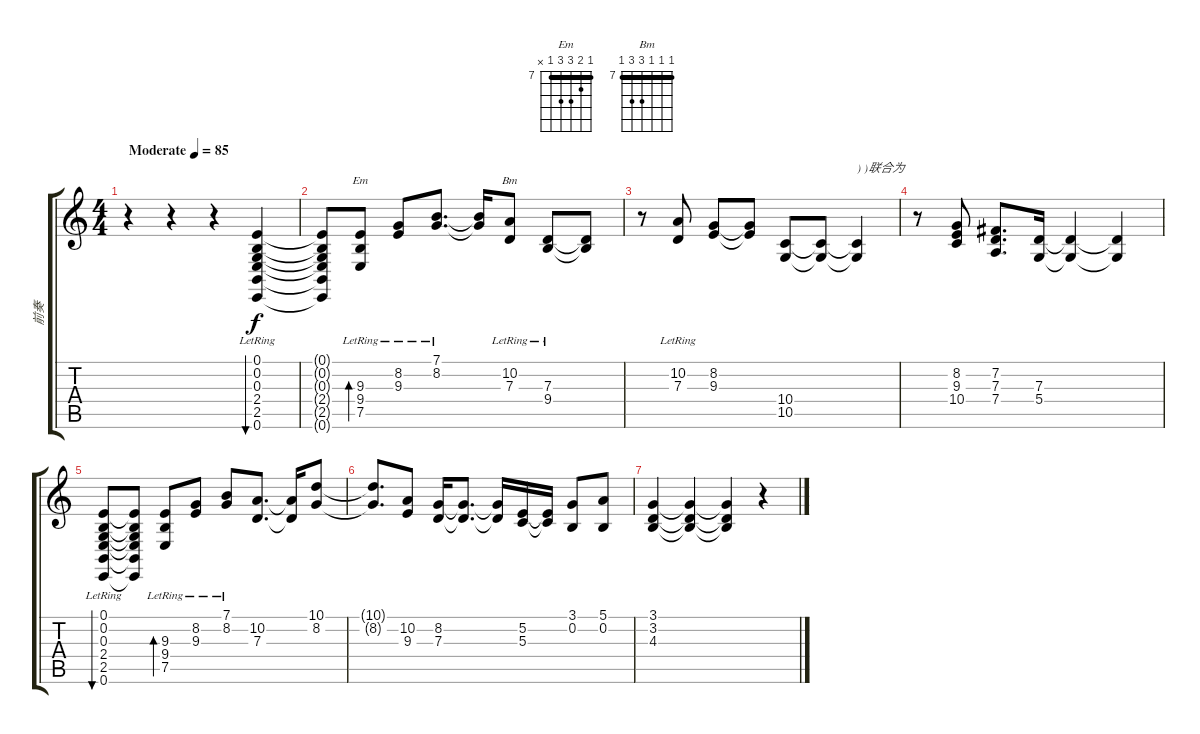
\track ("前奏" "前奏") {instrument pad4choir}
\staff {score tabs}
\tuning (E4 B3 G3 D3 A2 E2) {hide}
\chord ("Em" 7 8 9 9 7 x) {firstfret 7 barre 7}
\chord ("Bm" 7 7 7 9 9 7) {firstfret 7 barre 7}
\ts (4 4)
\tempo (85 "Moderate")
\clef g2
\ks c
r.4{dy f instrument pad4choir} r.4 r.4 (0.1{lr} 0.2{lr} 0.3{lr} 2.4{lr} 2.5{lr} 0.6{lr}).4{bu 60} |
(0.1{t} 0.2{t} 0.3{t} 2.4{t} 2.5{t} 0.6{t}).8 (9.3{lr} 9.4{lr} 7.5).8{bd 240 ch "Em"} (8.2{lr} 9.3).8 (7.1{lr} 8.2{lr}).8{d} (7.1{t} 8.2{t}).16 (10.2{lr} 7.3).8{ch "Bm"} (7.3{lr} 9.4{lr}).8 (7.3{t} 9.4{t}).8 |
r.8 (10.2{lr} 7.3).8 (8.2 9.3).8 (8.2{t} 9.3{t}).8 (10.4 10.5).8 (10.4{t} 10.5{t}).8 (10.4{t} 10.5{t}).4{txt ") )联合为"} |
r.8 (8.2 9.3 10.4).8 (7.2 7.3 7.4).8{d} (7.3 5.4).16 (7.3{t} 5.4{t}).4 (7.3{t} 5.4{t}).4 |
(0.1{lr} 0.2{lr} 0.3{lr} 2.4{lr} 2.5{lr} 0.6{lr}).8{bu 60} (0.1{t} 0.2{t} 0.3{t} 2.4{t} 2.5{t} 0.6{t}).8 (9.3{lr} 9.4{lr} 7.5).8{bd 240} (8.2{lr} 9.3).8 (7.1{lr} 8.2{lr}).8 (10.2 7.3).8{d} (10.2{t} 7.3{t}).16 (10.1 8.2).8 |
(10.1{t} 8.2{t}).8{d} (10.2 9.3).8 (8.2 7.3).16 (8.2{t} 7.3{t}).8{d} (8.2{t} 7.3{t}).16 (5.2 5.3).16 (5.2{t} 5.3{t}).16 (3.1 0.2).8 (5.1 0.2).8 |
(3.1 3.2 4.3).4 (3.1{t} 3.2{t} 4.3{t}).4 (3.1{t} 3.2{t} 4.3{t}).4 r.4
